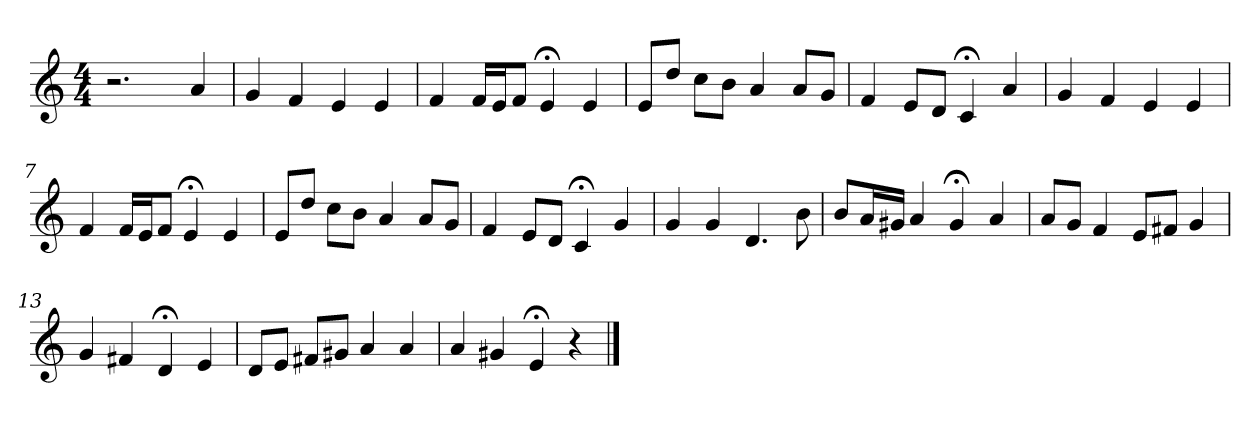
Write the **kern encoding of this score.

**kern
*part1
*staff1
*clefG2
*k[]
*C:
*M4/4
=1
2.r
4a
=2
4g
4f
4e
4e
=3
4f
16f/LL
16e/J
8f/J
4e;<
4e
=4
8e/L
8dd/J
8cc\L
8b\J
4a
8a/L
8g/J
=5
4f
8e/L
8d/J
4c;<
4a
=6
4g
4f
4e
4e
=7
4f
16f/LL
16e/J
8f/J
4e;<
4e
=8
8e/L
8dd/J
8cc\L
8b\J
4a
8a/L
8g/J
=9
4f
8e/L
8d/J
4c;<
4g
=10
4g
4g
4.d
8b
=11
8b/L
16a/L
16g#X/JJ
4a
4g#;<
4a
=12
8a/L
8g/J
4f
8e/L
8f#X/J
4g
=13
4g
4f#X
4d;<
4e
=14
8d/L
8e/J
8f#X/L
8g#X/J
4a
4a
=15
4a
4g#X
4e;<
4r
==
*-
